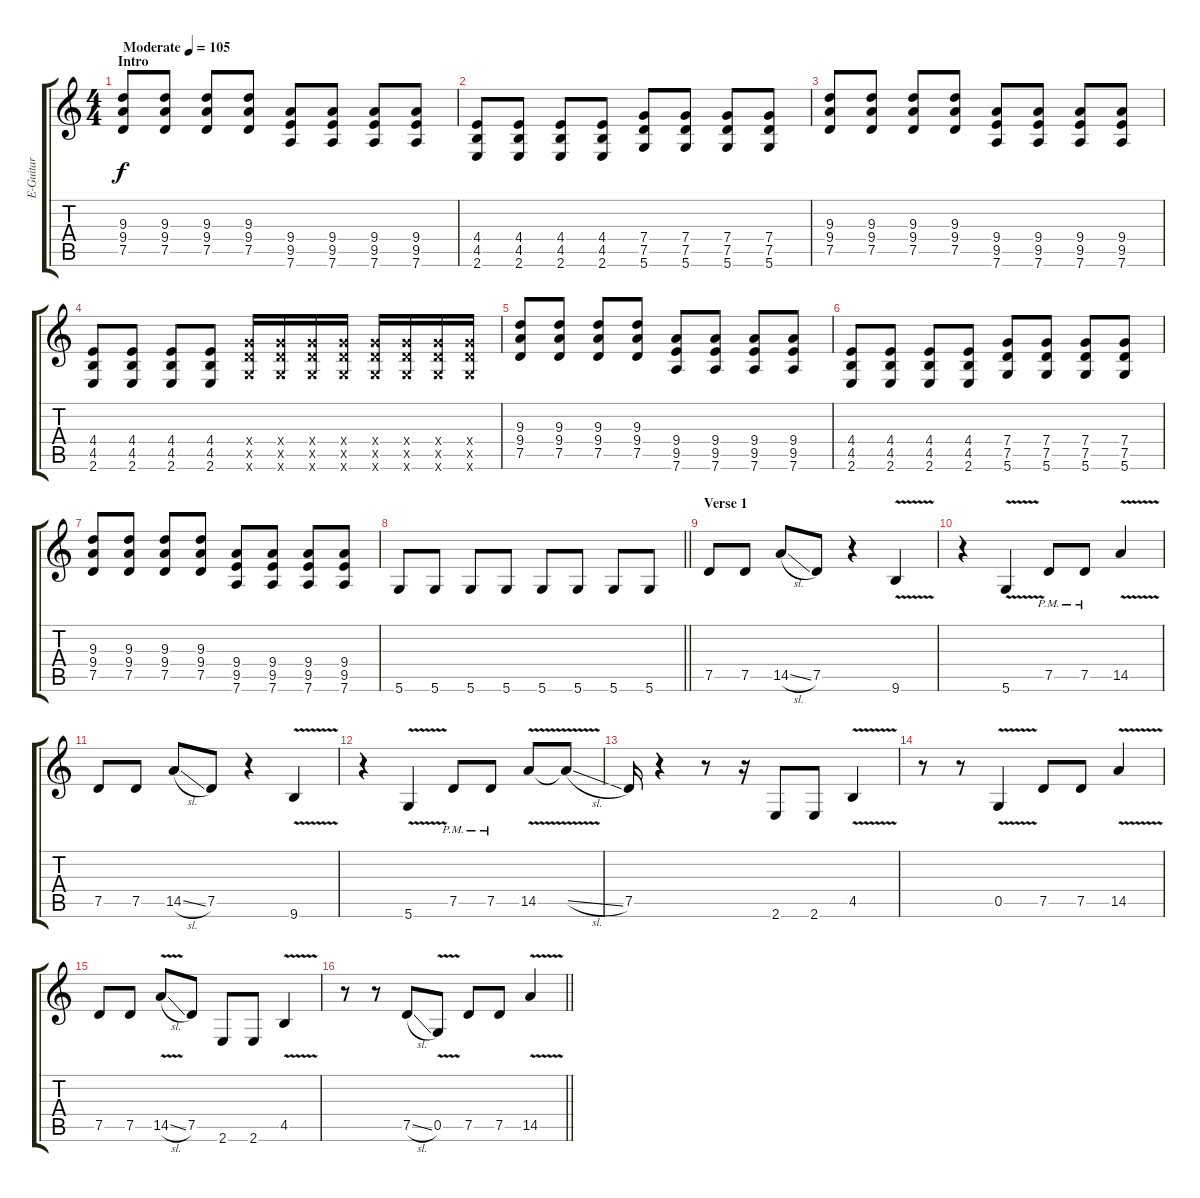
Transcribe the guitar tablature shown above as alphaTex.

\track ("E-Guitar" "E-Guitar") {instrument distortionguitar}
\staff {score tabs}
\tuning (D4 A3 F3 C3 G2 D2) {hide}
\ts (4 4)
\section ("" "Intro")
\tempo (105 "Moderate")
\clef g2
\ks c
(9.3 9.4 7.5).8{dy f instrument distortionguitar} (9.3 9.4 7.5).8 (9.3 9.4 7.5).8 (9.3 9.4 7.5).8 (9.4 9.5 7.6).8 (9.4 9.5 7.6).8 (9.4 9.5 7.6).8 (9.4 9.5 7.6).8 |
(4.4 4.5 2.6).8 (4.4 4.5 2.6).8 (4.4 4.5 2.6).8 (4.4 4.5 2.6).8 (7.4 7.5 5.6).8 (7.4 7.5 5.6).8 (7.4 7.5 5.6).8 (7.4 7.5 5.6).8 |
(9.3 9.4 7.5).8 (9.3 9.4 7.5).8 (9.3 9.4 7.5).8 (9.3 9.4 7.5).8 (9.4 9.5 7.6).8 (9.4 9.5 7.6).8 (9.4 9.5 7.6).8 (9.4 9.5 7.6).8 |
(4.4 4.5 2.6).8 (4.4 4.5 2.6).8 (4.4 4.5 2.6).8 (4.4 4.5 2.6).8 (7.4{x} 7.5{x} 5.6{x}).16 (7.4{x} 7.5{x} 5.6{x}).16 (7.4{x} 7.5{x} 5.6{x}).16 (7.4{x} 7.5{x} 5.6{x}).16 (7.4{x} 7.5{x} 5.6{x}).16 (7.4{x} 7.5{x} 5.6{x}).16 (7.4{x} 7.5{x} 5.6{x}).16 (7.4{x} 7.5{x} 5.6{x}).16 |
(9.3 9.4 7.5).8 (9.3 9.4 7.5).8 (9.3 9.4 7.5).8 (9.3 9.4 7.5).8 (9.4 9.5 7.6).8 (9.4 9.5 7.6).8 (9.4 9.5 7.6).8 (9.4 9.5 7.6).8 |
(4.4 4.5 2.6).8 (4.4 4.5 2.6).8 (4.4 4.5 2.6).8 (4.4 4.5 2.6).8 (7.4 7.5 5.6).8 (7.4 7.5 5.6).8 (7.4 7.5 5.6).8 (7.4 7.5 5.6).8 |
(9.3 9.4 7.5).8 (9.3 9.4 7.5).8 (9.3 9.4 7.5).8 (9.3 9.4 7.5).8 (9.4 9.5 7.6).8 (9.4 9.5 7.6).8 (9.4 9.5 7.6).8 (9.4 9.5 7.6).8 |
\barLineRight lightlight
5.6.8{instrument electricguitarmuted} 5.6.8 5.6.8 5.6.8 5.6.8 5.6.8 5.6.8 5.6.8 |
\section ("" "Verse 1")
7.5.8{instrument distortionguitar} 7.5.8 14.5{sl}.8 7.5.8 r.4 9.6{v}.4 |
r.4 5.6{v}.4 7.5{pm}.8 7.5{pm}.8 14.5{v}.4 |
7.5.8{instrument distortionguitar} 7.5.8 14.5{sl}.8 7.5.8 r.4 9.6{v}.4 |
r.4 5.6{v}.4 7.5{pm}.8 7.5{pm}.8 14.5{v}.8 14.5{sl t}.8 |
7.5.16 r.4 r.8 r.16 2.6.8 2.6.8 4.5{v}.4 |
r.8 r.8 0.5{v}.4 7.5.8 7.5.8 14.5{v}.4 |
7.5.8 7.5.8 14.5{v sl}.8 7.5.8 2.6.8 2.6.8 4.5{v}.4 |
\barLineRight lightlight
r.8 r.8 7.5{sl}.8 0.5{v}.8 7.5.8 7.5.8 14.5{v}.4
